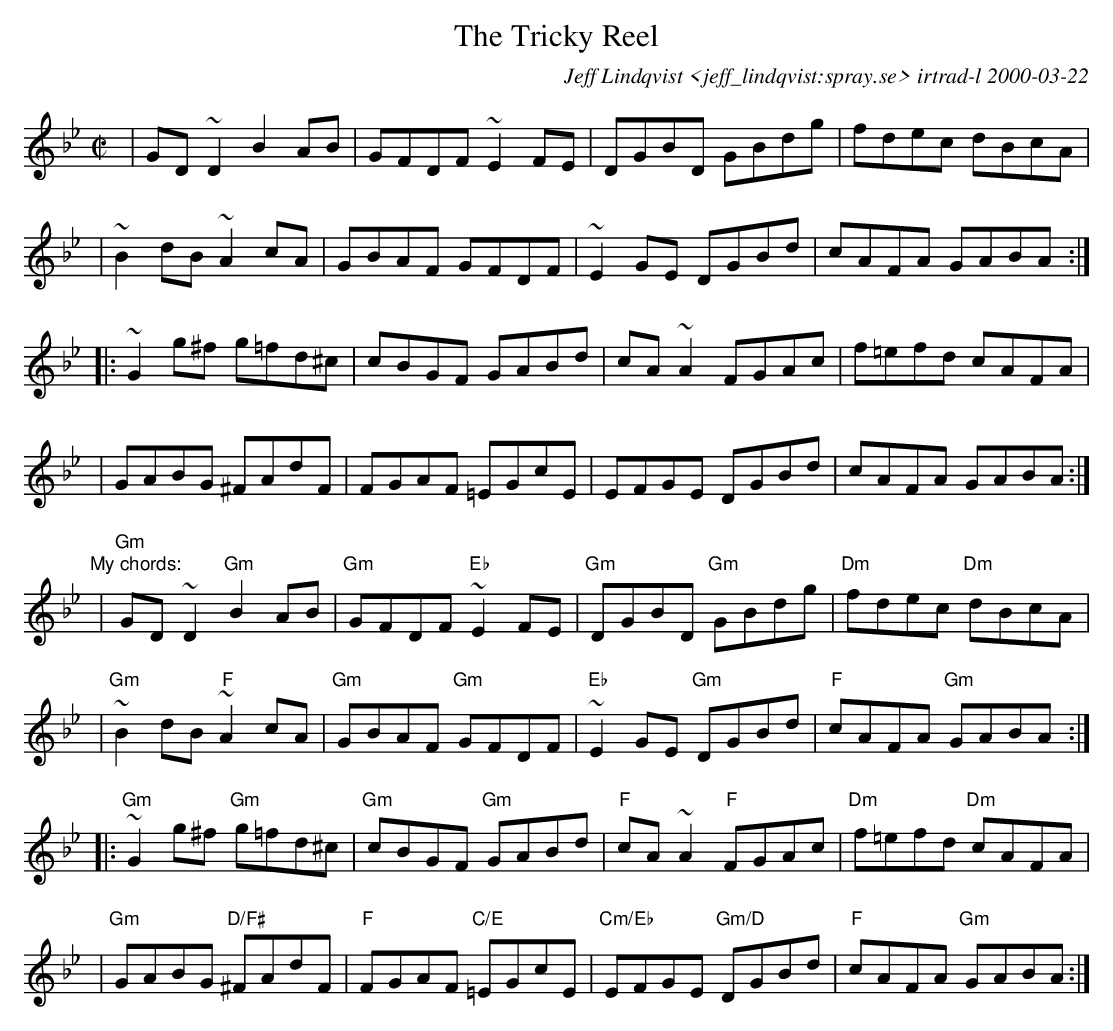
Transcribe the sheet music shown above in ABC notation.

X:1
T: Tricky Reel, The
C: Jeff Lindqvist <jeff_lindqvist:spray.se> irtrad-l 2000-03-22
M: C|
L: 1/8
K: Gm
| GD~D2 B2AB | GFDF ~E2FE \
| DGBD GBdg | fdec dBcA |
| ~B2dB ~A2cA | GBAF GFDF \
| ~E2GE DGBd | cAFA GABA :|
|:~G2g^f g=fd^c | cBGF GABd \
| cA~A2 FGAc | f=efd cAFA |
| GABG ^FAdF | FGAF =EGcE \
| EFGE DGBd | cAFA GABA :|
"My chords:"\
| "Gm"GD~D2 "Gm"B2AB | "Gm"GFDF "Eb"~E2FE \
| "Gm"DGBD "Gm"GBdg | "Dm"fdec "Dm"dBcA |
| "Gm"~B2dB "F"~A2cA | "Gm"GBAF "Gm"GFDF \
| "Eb"~E2GE "Gm"DGBd | "F"cAFA "Gm"GABA :|
|:"Gm"~G2g^f "Gm"g=fd^c | "Gm"cBGF "Gm"GABd \
| "F"cA~A2 "F"FGAc | "Dm"f=efd "Dm"cAFA |
| "Gm"GABG "D/F#"^FAdF | "F"FGAF "C/E"=EGcE \
| "Cm/Eb"EFGE "Gm/D"DGBd | "F"cAFA "Gm"GABA :|
